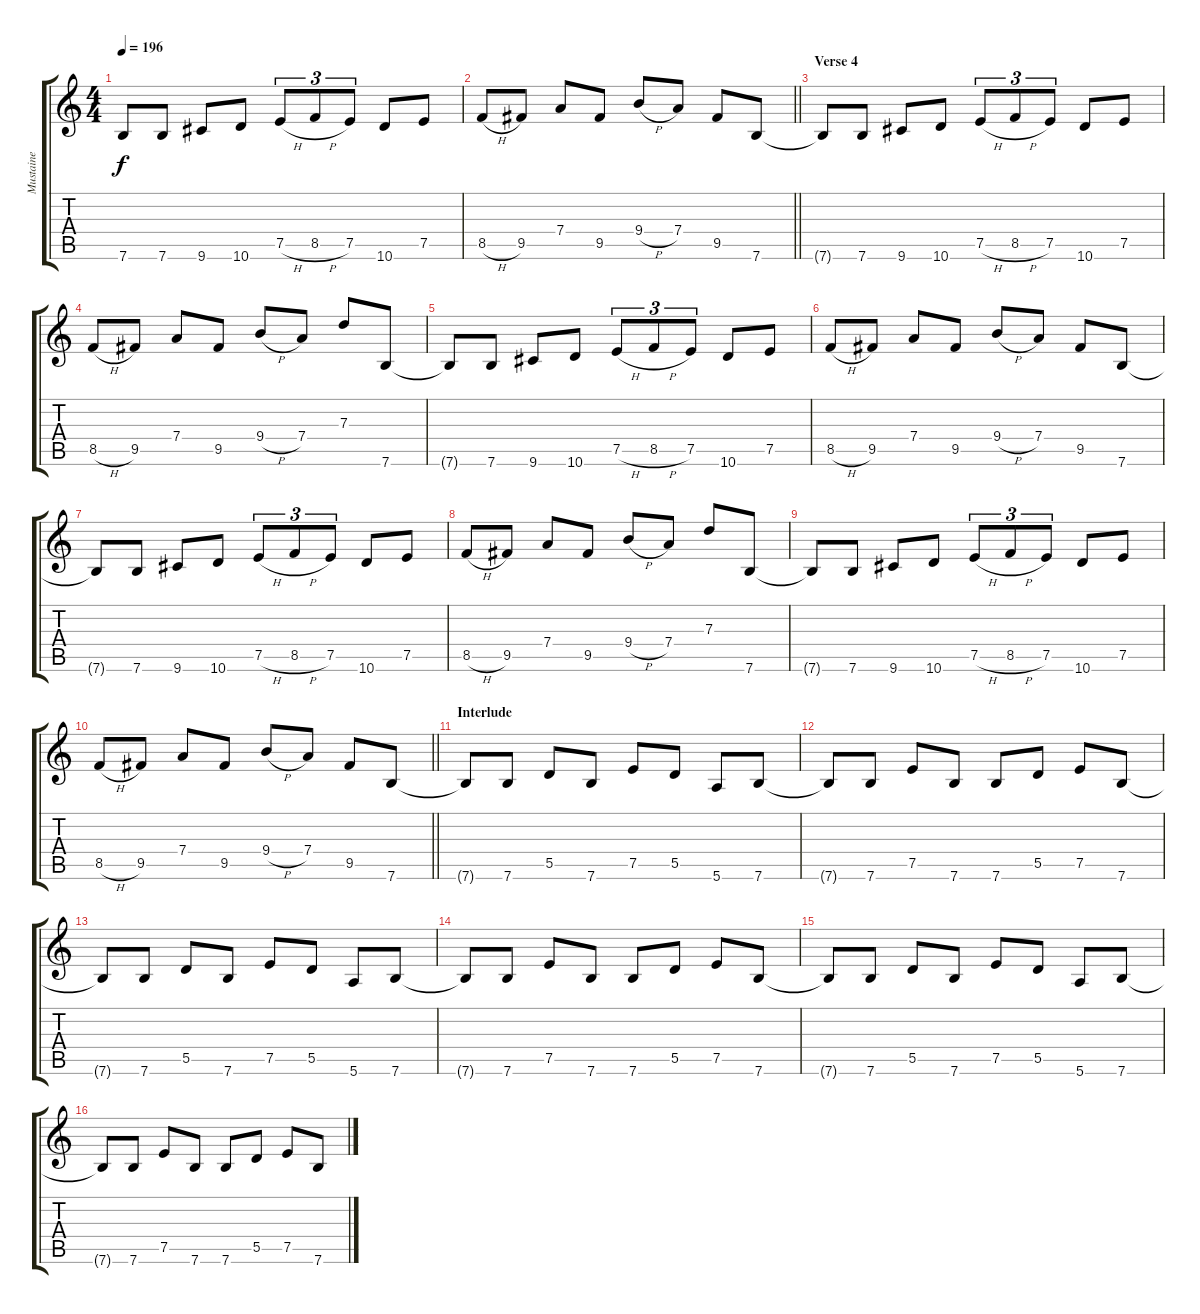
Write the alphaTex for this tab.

\track ("Mustaine" "Mustaine") {instrument distortionguitar}
\staff {score tabs}
\tuning (E4 B3 G3 D3 A2 E2) {hide}
\ts (4 4)
\tempo 196
\clef g2
\ks c
7.6{t}.8{dy f} 7.6.8 9.6.8 10.6.8 7.5{h}.8{tu (3 2)} 8.5{h}.8{tu (3 2)} 7.5.8{tu (3 2)} 10.6.8 7.5.8 |
\barLineRight lightlight
8.5{h}.8 9.5.8 7.4.8 9.5.8 9.4{h}.8 7.4.8 9.5.8 7.6.8 |
\section ("" "Verse 4")
7.6{t}.8 7.6.8 9.6.8 10.6.8 7.5{h}.8{tu (3 2)} 8.5{h}.8{tu (3 2)} 7.5.8{tu (3 2)} 10.6.8 7.5.8 |
8.5{h}.8 9.5.8 7.4.8 9.5.8 9.4{h}.8 7.4.8 7.3.8 7.6.8 |
7.6{t}.8 7.6.8 9.6.8 10.6.8 7.5{h}.8{tu (3 2)} 8.5{h}.8{tu (3 2)} 7.5.8{tu (3 2)} 10.6.8 7.5.8 |
8.5{h}.8 9.5.8 7.4.8 9.5.8 9.4{h}.8 7.4.8 9.5.8 7.6.8 |
7.6{t}.8 7.6.8 9.6.8 10.6.8 7.5{h}.8{tu (3 2)} 8.5{h}.8{tu (3 2)} 7.5.8{tu (3 2)} 10.6.8 7.5.8 |
8.5{h}.8 9.5.8 7.4.8 9.5.8 9.4{h}.8 7.4.8 7.3.8 7.6.8 |
7.6{t}.8 7.6.8 9.6.8 10.6.8 7.5{h}.8{tu (3 2)} 8.5{h}.8{tu (3 2)} 7.5.8{tu (3 2)} 10.6.8 7.5.8 |
\barLineRight lightlight
8.5{h}.8 9.5.8 7.4.8 9.5.8 9.4{h}.8 7.4.8 9.5.8 7.6.8 |
\section ("" "Interlude")
7.6{t}.8 7.6.8 5.5.8 7.6.8 7.5.8 5.5.8 5.6.8 7.6.8 |
7.6{t}.8 7.6.8 7.5.8 7.6.8 7.6.8 5.5.8 7.5.8 7.6.8 |
7.6{t}.8 7.6.8 5.5.8 7.6.8 7.5.8 5.5.8 5.6.8 7.6.8 |
7.6{t}.8 7.6.8 7.5.8 7.6.8 7.6.8 5.5.8 7.5.8 7.6.8 |
7.6{t}.8 7.6.8 5.5.8 7.6.8 7.5.8 5.5.8 5.6.8 7.6.8 |
7.6{t}.8 7.6.8 7.5.8 7.6.8 7.6.8 5.5.8 7.5.8 7.6.8
